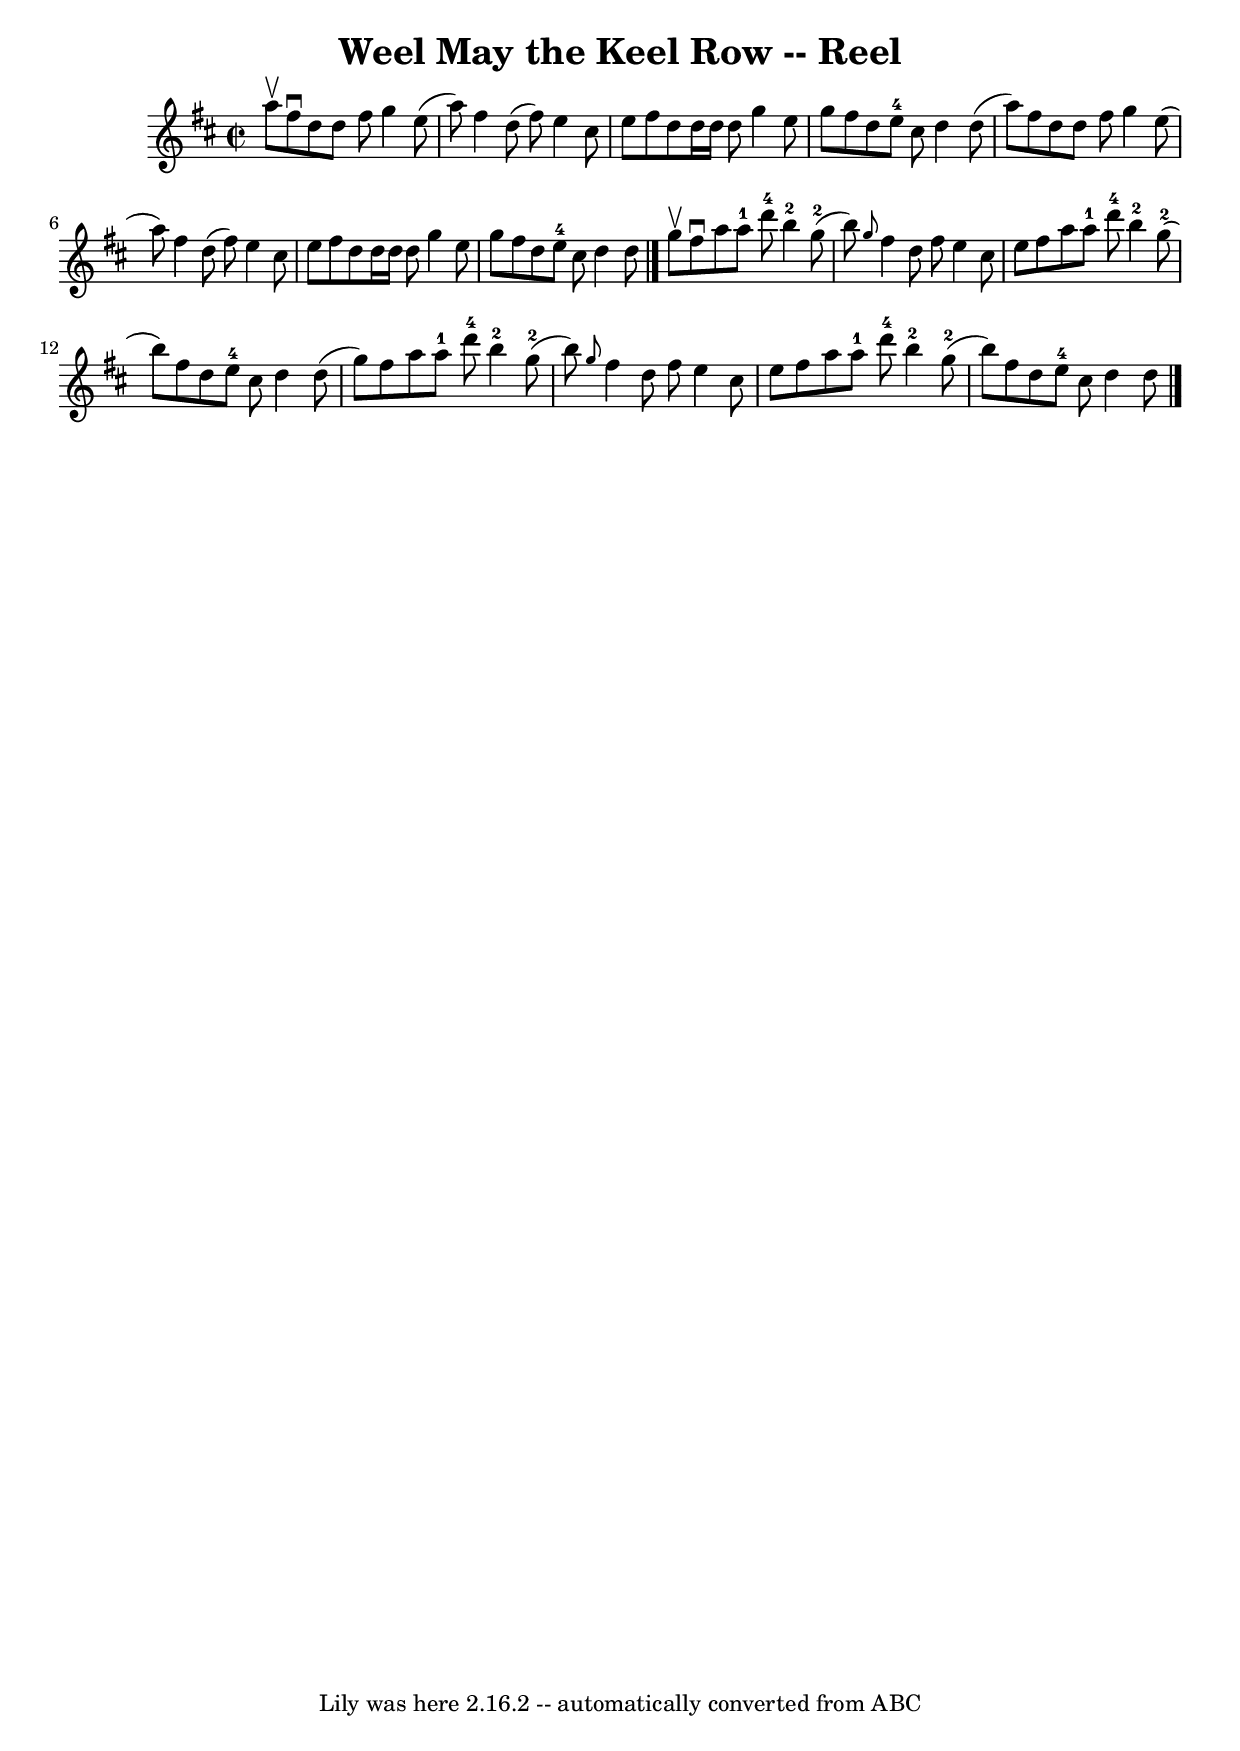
\version "2.16.2"
\include "Mammoth.ily"
\header {
  %% book = "Ryan's Mammoth Collection"
  crossRefNumber = "1"
  footnotes = "\\\\356\\\\[Original Version.]"
  origin = "SCOTCH"
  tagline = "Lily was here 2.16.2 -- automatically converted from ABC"
  title = "Weel May the Keel Row -- Reel"

}
voicedefault =  {


  \override Staff.TimeSignature #'style = #'C
  \time 2/2 
  \key d \major
  a''8^\upbow |
  fis''8^\downbow d''8    
  d''8 fis''8 g''4 e''8 (a''8)   |
  fis''4 d''8 (
  fis''8) e''4 cis''8 e''8    |
  fis''8 d''8 d''16    
  d''16 d''8 g''4 e''8 g''8    |
  fis''8 d''8 e''8-4 
  cis''8 d''4 d''8 (a''8)   |
  fis''8 d''8 d''8    
  fis''8 g''4 e''8 (a''8)   |
  fis''4 d''8 (fis''8)  
  e''4 cis''8 e''8    |
  fis''8 d''8 d''16 d''16 d''8  
  g''4 e''8 g''8    |
  fis''8 d''8 e''8-4 cis''8    
  d''4 d''8    \bar "|." g''8^\upbow |
  fis''8^\downbow a''8 
  a''8-1 d'''8-4 b''4-2 g''8-2(b''8)   |
  
  \grace { g''8  
	 } fis''4 d''8 fis''8 e''4 cis''8 e''8    
  |
  fis''8 a''8 a''8-1 d'''8-4 b''4-2 g''8-2(b''8)   |
  fis''8 d''8 e''8-4 cis''8 d''4    
  d''8 (g''8)   |
  fis''8 a''8 a''8-1 d'''8-4     
  b''4-2 g''8-2(b''8)   |
  \grace { g''8  
	 } fis''4    
  d''8 fis''8 e''4 cis''8 e''8    |
  fis''8 a''8 a''8-1 d'''8-4 b''4-2 g''8-2(b''8)   |
  fis''8    
  d''8 e''8-4 cis''8 d''4 d''8    \bar "|."   

}

\score{
  <<

    \context Staff="default"
    {
      \voicedefault 
      
    }

  >>
  \layout {
    
  }
  \midi {
  }

}
